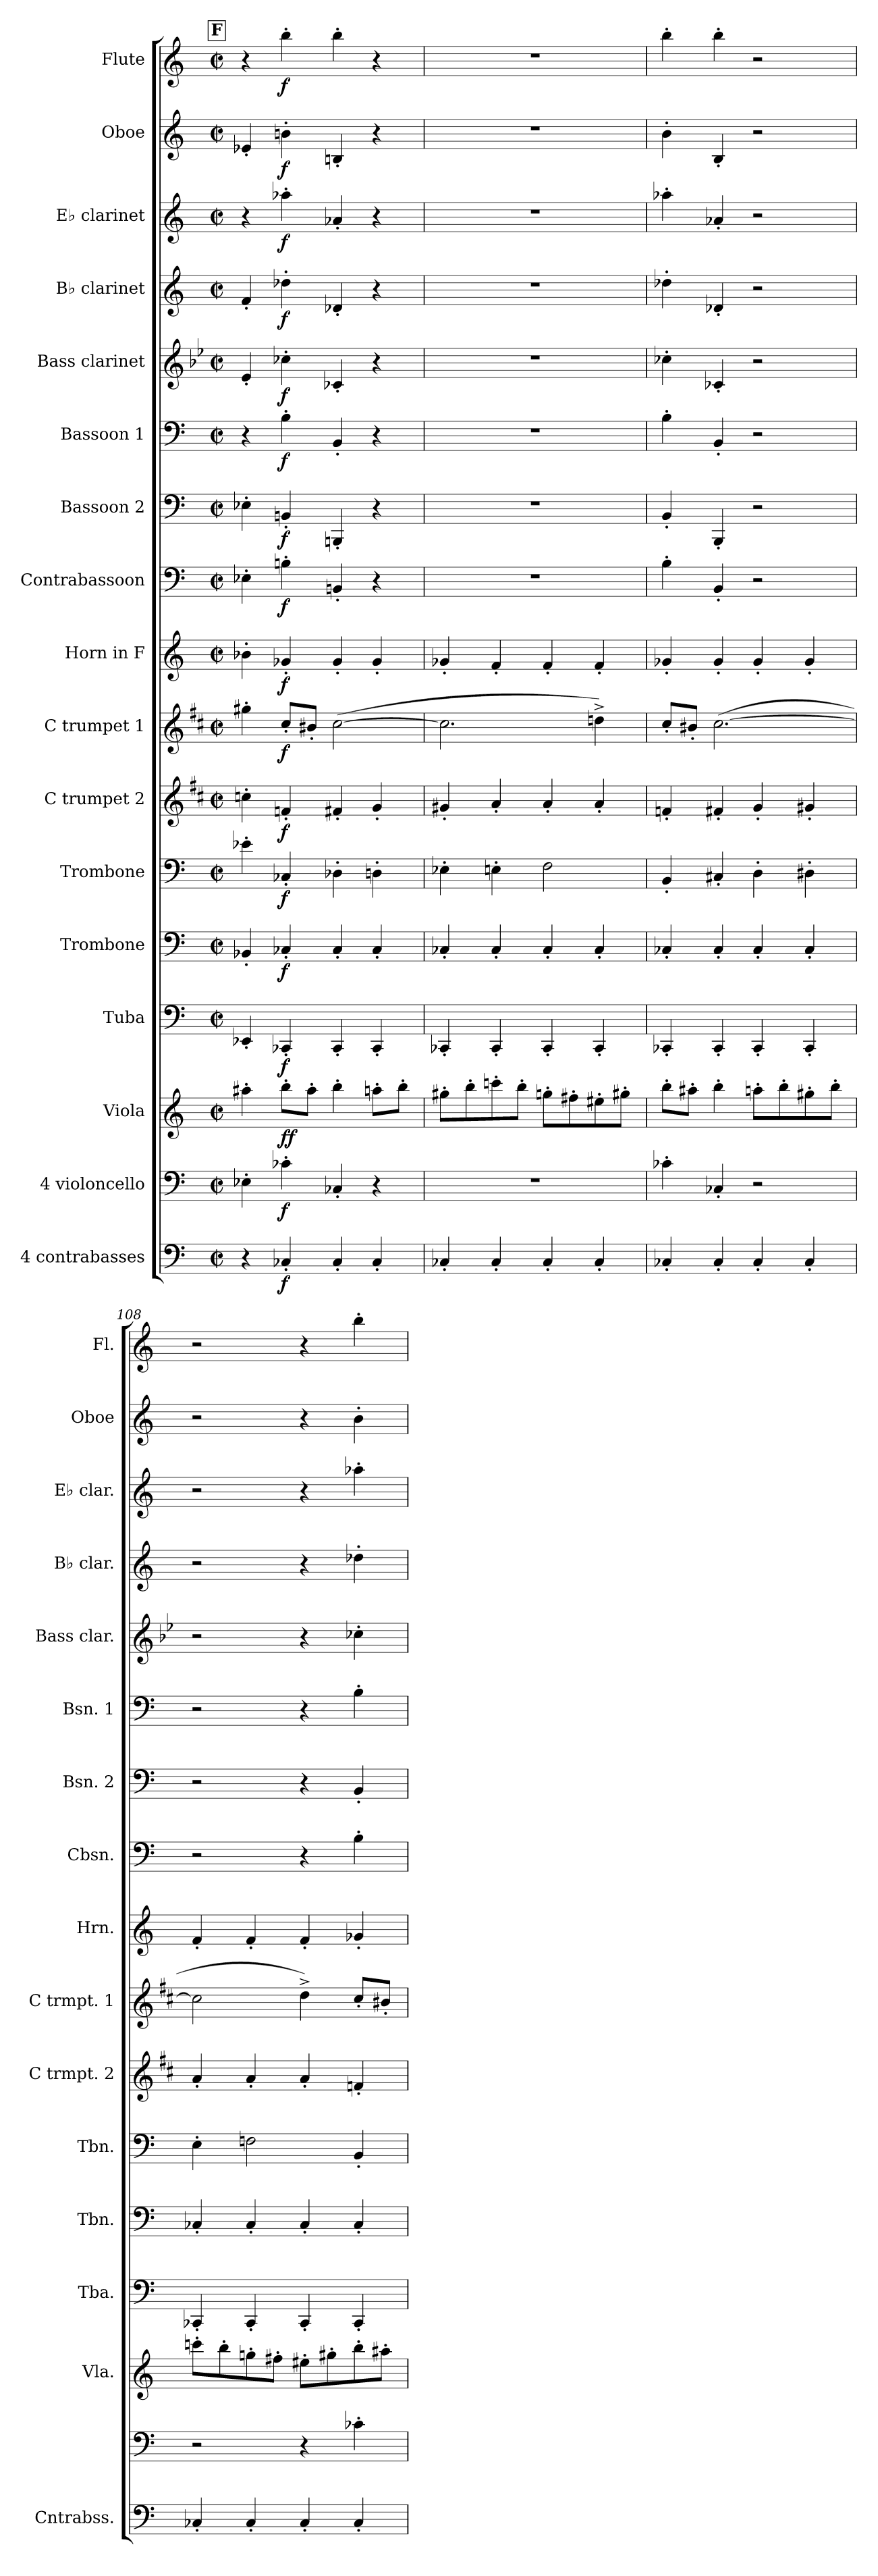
**kern	**dynam	**kern	**dynam	**kern	**dynam	**kern	**dynam	**kern	**dynam	**kern	**dynam	**kern	**dynam	**kern	**dynam	**kern	**dynam	**kern	**dynam	**kern	**dynam	**kern	**dynam	**kern	**dynam	**kern	**dynam	**kern	**dynam	**kern	**dynam	**kern	**dynam
*part17	*part17	*part16	*part16	*part15	*part15	*part14	*part14	*part13	*part13	*part12	*part12	*part11	*part11	*part10	*part10	*part9	*part9	*part8	*part8	*part7	*part7	*part6	*part6	*part5	*part5	*part4	*part4	*part3	*part3	*part2	*part2	*part1	*part1
*staff17	*staff17	*staff16	*staff16	*staff15	*staff15	*staff14	*staff14	*staff13	*staff13	*staff12	*staff12	*staff11	*staff11	*staff10	*staff10	*staff9	*staff9	*staff8	*staff8	*staff7	*staff7	*staff6	*staff6	*staff5	*staff5	*staff4	*staff4	*staff3	*staff3	*staff2	*staff2	*staff1	*staff1
*I"4 contrabasses	*	*I"4 violoncello	*	*I"Viola	*	*I"Tuba	*	*I"Trombone	*	*I"Trombone	*	*I"C trumpet 2	*	*I"C trumpet 1	*	*I"Horn in F	*	*I"Contrabassoon	*	*I"Bassoon 2	*	*I"Bassoon 1	*	*I"Bass clarinet	*	*I"B♭ clarinet	*	*I"E♭ clarinet	*	*I"Oboe	*	*I"Flute	*
*I'Cntrabss.	*	*	*	*I'Vla.	*	*I'Tba.	*	*I'Tbn.	*	*I'Tbn.	*	*I'C trmpt. 2	*	*I'C trmpt. 1	*	*I'Hrn.	*	*I'Cbsn.	*	*I'Bsn. 2	*	*I'Bsn. 1	*	*I'Bass clar.	*	*I'B♭ clar.	*	*I'E♭ clar.	*	*I'Oboe	*	*I'Fl.	*
*clefF4	*	*clefF4	*	*clefG2	*	*clefF4	*	*clefF4	*	*clefF4	*	*clefG2	*	*clefG2	*	*clefG2	*	*clefF4	*	*clefF4	*	*clefF4	*	*clefG2	*	*clefG2	*	*clefG2	*	*clefG2	*	*clefG2	*
*ITrd7c12	*	*	*	*	*	*	*	*	*	*	*	*ITrd1c2	*	*ITrd1c2	*	*ITrd4c7	*	*ITrd7c12	*	*	*	*	*	*ITrd8c14	*	*ITrd1c2	*	*ITrd-2c-3	*	*	*	*	*
*k[]	*	*k[]	*	*k[]	*	*k[]	*	*k[]	*	*k[]	*	*k[]	*	*k[]	*	*k[b-]	*	*k[]	*	*k[]	*	*k[]	*	*k[b-e-]	*	*k[b-e-]	*	*k[b-e-a-]	*	*k[]	*	*k[]	*
*M2/2	*	*M2/2	*	*M2/2	*	*M2/2	*	*M2/2	*	*M2/2	*	*M2/2	*	*M2/2	*	*M2/2	*	*M2/2	*	*M2/2	*	*M2/2	*	*M2/2	*	*M2/2	*	*M2/2	*	*M2/2	*	*M2/2	*
*met(c|)	*	*met(c|)	*	*met(c|)	*	*met(c|)	*	*met(c|)	*	*met(c|)	*	*met(c|)	*	*met(c|)	*	*met(c|)	*	*met(c|)	*	*met(c|)	*	*met(c|)	*	*met(c|)	*	*met(c|)	*	*met(c|)	*	*met(c|)	*	*met(c|)	*
!!LO:REH:place=s1:a:B:fs=14:t=F
=105	=105	=105	=105	=105	=105	=105	=105	=105	=105	=105	=105	=105	=105	=105	=105	=105	=105	=105	=105	=105	=105	=105	=105	=105	=105	=105	=105	=105	=105	=105	=105	=105	=105
4r	.	4E-X'\	.	4aa#X'\	.	4EE-X'/	.	4BB-X'/	.	4e-X'\	.	4b-X'\	.	4ff#X'\	.	4e-X'\	.	4EE-X'\	.	4E-X'\	.	4r	.	4E-'/	.	4e-'/	.	4r	.	4e-X'/	.	4r	.
!	!LO:DY:b	!	!LO:DY:b	!	!LO:DY:b	!	!LO:DY:b	!	!LO:DY:b	!	!LO:DY:b	!	!LO:DY:b	!	!LO:DY:b	!	!LO:DY:b	!	!LO:DY:b	!	!LO:DY:b	!	!LO:DY:b	!	!LO:DY:b	!	!LO:DY:b	!	!LO:DY:b	!	!LO:DY:b	!	!LO:DY:b
4CC-X'/	f	4c-X'\	f	8bb'\L	ff	4CC-X'/	f	4C-X'/	f	4C-X'/	f	4e-X'/	f	8b'/L	f	4c-X'/	f	4BBn'\	f	4BBn'/	f	4B'\	f	4c-X'\	f	4cc-X'\	f	4ccc-X'\	f	4bn'\	f	4bb'\	f
.	.	.	.	8aa#'\J	.	.	.	.	.	.	.	.	.	8a#X'/J	.	.	.	.	.	.	.	.	.	.	.	.	.	.	.	.	.	.	.
4CC-'/	.	4C-X'/	.	4bb'\	.	4CC-'/	.	4C-'/	.	4D-X'\	.	4en'/	.	(>[2b\	.	4c-'/	.	4BBBn'/	.	4BBBn'/	.	4BB'/	.	4C-X'/	.	4c-X'/	.	4cc-X'/	.	4Bn'/	.	4bb'\	.
4CC-'/	.	4r	.	8aan'\L	.	4CC-'/	.	4C-'/	.	4Dn'\	.	4f'/	.	.	.	4c-'/	.	4r	.	4r	.	4r	.	4r	.	4r	.	4r	.	4r	.	4r	.
.	.	.	.	8bb'\J	.	.	.	.	.	.	.	.	.	.	.	.	.	.	.	.	.	.	.	.	.	.	.	.	.	.	.	.	.
=106	=106	=106	=106	=106	=106	=106	=106	=106	=106	=106	=106	=106	=106	=106	=106	=106	=106	=106	=106	=106	=106	=106	=106	=106	=106	=106	=106	=106	=106	=106	=106	=106	=106
4CC-X'/	.	1r	.	8gg#X'\L	.	4CC-X'/	.	4C-X'/	.	4E-X'\	.	4f#X'/	.	2.b\]	.	4c-X'/	.	1r	.	1r	.	1r	.	1r	.	1r	.	1r	.	1r	.	1r	.
.	.	.	.	8bb'\	.	.	.	.	.	.	.	.	.	.	.	.	.	.	.	.	.	.	.	.	.	.	.	.	.	.	.	.	.
4CC-'/	.	.	.	8cccn'\	.	4CC-'/	.	4C-'/	.	4En'\	.	4g'/	.	.	.	4B-'/	.	.	.	.	.	.	.	.	.	.	.	.	.	.	.	.	.
.	.	.	.	8bb'\J	.	.	.	.	.	.	.	.	.	.	.	.	.	.	.	.	.	.	.	.	.	.	.	.	.	.	.	.	.
4CC-'/	.	.	.	8ggn'\L	.	4CC-'/	.	4C-'/	.	2F\	.	4g'/	.	.	.	4B-'/	.	.	.	.	.	.	.	.	.	.	.	.	.	.	.	.	.
.	.	.	.	8ff#X'\	.	.	.	.	.	.	.	.	.	.	.	.	.	.	.	.	.	.	.	.	.	.	.	.	.	.	.	.	.
4CC-'/	.	.	.	8ee#X'\	.	4CC-'/	.	4C-'/	.	.	.	4g'/	.	4ccn^\)	.	4B-'/	.	.	.	.	.	.	.	.	.	.	.	.	.	.	.	.	.
.	.	.	.	8gg#X'\J	.	.	.	.	.	.	.	.	.	.	.	.	.	.	.	.	.	.	.	.	.	.	.	.	.	.	.	.	.
=107	=107	=107	=107	=107	=107	=107	=107	=107	=107	=107	=107	=107	=107	=107	=107	=107	=107	=107	=107	=107	=107	=107	=107	=107	=107	=107	=107	=107	=107	=107	=107	=107	=107
4CC-X'/	.	4c-X'\	.	8bb'\L	.	4CC-X'/	.	4C-X'/	.	4BB'/	.	4e-X'/	.	8b'/L	.	4c-X'/	.	4BB'\	.	4BB'/	.	4B'\	.	4c-X'\	.	4cc-X'\	.	4ccc-X'\	.	4b'\	.	4bb'\	.
.	.	.	.	8aa#X'\J	.	.	.	.	.	.	.	.	.	8a#X'/J	.	.	.	.	.	.	.	.	.	.	.	.	.	.	.	.	.	.	.
4CC-'/	.	4C-X'/	.	4bb'\	.	4CC-'/	.	4C-'/	.	4C#X'/	.	4en'/	.	(>[2.b\	.	4c-'/	.	4BBB'/	.	4BBB'/	.	4BB'/	.	4C-X'/	.	4c-X'/	.	4cc-X'/	.	4B'/	.	4bb'\	.
4CC-'/	.	2r	.	8aan'\L	.	4CC-'/	.	4C-'/	.	4D'\	.	4f'/	.	.	.	4c-'/	.	2r	.	2r	.	2r	.	2r	.	2r	.	2r	.	2r	.	2r	.
.	.	.	.	8bb'\	.	.	.	.	.	.	.	.	.	.	.	.	.	.	.	.	.	.	.	.	.	.	.	.	.	.	.	.	.
4CC-'/	.	.	.	8gg#X'\	.	4CC-'/	.	4C-'/	.	4D#X'\	.	4f#X'/	.	.	.	4c-'/	.	.	.	.	.	.	.	.	.	.	.	.	.	.	.	.	.
.	.	.	.	8bb'\J	.	.	.	.	.	.	.	.	.	.	.	.	.	.	.	.	.	.	.	.	.	.	.	.	.	.	.	.	.
!!LO:PB:g=z
=108	=108	=108	=108	=108	=108	=108	=108	=108	=108	=108	=108	=108	=108	=108	=108	=108	=108	=108	=108	=108	=108	=108	=108	=108	=108	=108	=108	=108	=108	=108	=108	=108	=108
4CC-X'/	.	2r	.	8cccn'\L	.	4CC-X'/	.	4C-X'/	.	4E'\	.	4g'/	.	2b\]	.	4B-'/	.	2r	.	2r	.	2r	.	2r	.	2r	.	2r	.	2r	.	2r	.
.	.	.	.	8bb'\	.	.	.	.	.	.	.	.	.	.	.	.	.	.	.	.	.	.	.	.	.	.	.	.	.	.	.	.	.
4CC-'/	.	.	.	8ggn'\	.	4CC-'/	.	4C-'/	.	2Fn\	.	4g'/	.	.	.	4B-'/	.	.	.	.	.	.	.	.	.	.	.	.	.	.	.	.	.
.	.	.	.	8ff#X'\J	.	.	.	.	.	.	.	.	.	.	.	.	.	.	.	.	.	.	.	.	.	.	.	.	.	.	.	.	.
4CC-'/	.	4r	.	8ee#X'\L	.	4CC-'/	.	4C-'/	.	.	.	4g'/	.	4cc^\)	.	4B-'/	.	4r	.	4r	.	4r	.	4r	.	4r	.	4r	.	4r	.	4r	.
.	.	.	.	8gg#X'\	.	.	.	.	.	.	.	.	.	.	.	.	.	.	.	.	.	.	.	.	.	.	.	.	.	.	.	.	.
4CC-'/	.	4c-X'\	.	8bb'\	.	4CC-'/	.	4C-'/	.	4BB'/	.	4e-X'/	.	8b'/L	.	4c-X'/	.	4BB'\	.	4BB'/	.	4B'\	.	4c-X'\	.	4cc-X'\	.	4ccc-X'\	.	4b'\	.	4bb'\	.
.	.	.	.	8aa#X'\J	.	.	.	.	.	.	.	.	.	8a#X'/J	.	.	.	.	.	.	.	.	.	.	.	.	.	.	.	.	.	.	.
=	=	=	=	=	=	=	=	=	=	=	=	=	=	=	=	=	=	=	=	=	=	=	=	=	=	=	=	=	=	=	=	=	=
*-	*-	*-	*-	*-	*-	*-	*-	*-	*-	*-	*-	*-	*-	*-	*-	*-	*-	*-	*-	*-	*-	*-	*-	*-	*-	*-	*-	*-	*-	*-	*-	*-	*-
